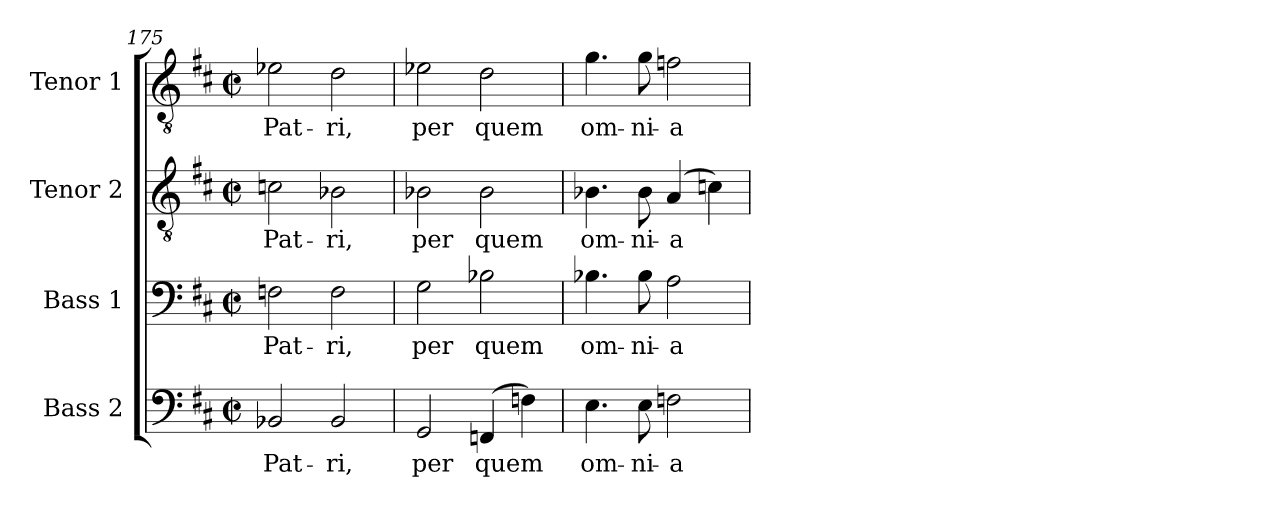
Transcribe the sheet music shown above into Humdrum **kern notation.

**kern	**text	**kern	**text	**kern	**text	**kern	**text
*part4	*part4	*part3	*part3	*part2	*part2	*part1	*part1
*staff4	*staff4	*staff3	*staff3	*staff2	*staff2	*staff1	*staff1
*I"Bass 2	*	*I"Bass 1	*	*I"Tenor 2	*	*I"Tenor 1	*
*I'B. 2	*	*I'B. 1	*	*I'T. 2	*	*I'T. 1	*
*clefF4	*	*clefF4	*	*clefGv2	*	*clefGv2	*
*k[f#c#]	*	*k[f#c#]	*	*k[f#c#]	*	*k[f#c#]	*
*D:	*	*D:	*	*D:	*	*D:	*
*M2/2	*	*M2/2	*	*M2/2	*	*M2/2	*
*met(c|)	*	*met(c|)	*	*met(c|)	*	*met(c|)	*
=175	=175	=175	=175	=175	=175	=175	=175
!	!LO:LY:b	!	!LO:LY:b	!	!LO:LY:b	!	!LO:LY:b
2BB-X/	Pat-	2Fn\	Pat-	2cn\	Pat-	2e-X\	Pat-
!	!LO:LY:b	!	!LO:LY:b	!	!LO:LY:b	!	!LO:LY:b
2BB-/	-ri,	2F\	-ri,	2B-X\	-ri,	2d\	-ri,
=176	=176	=176	=176	=176	=176	=176	=176
!	!LO:LY:b	!	!LO:LY:b	!	!LO:LY:b	!	!LO:LY:b
2GG/	per	2G\	per	2B-X\	per	2e-X\	per
!	!LO:LY:b	!	!LO:LY:b	!	!LO:LY:b	!	!LO:LY:b
(4FFn/	quem	2B-X\	quem	2B-\	quem	2d\	quem
4Fn\)	.	.	.	.	.	.	.
=177	=177	=177	=177	=177	=177	=177	=177
!	!LO:LY:b	!	!LO:LY:b	!	!LO:LY:b	!	!LO:LY:b
4.E\	om-	4.B-X\	om-	4.B-X\	om-	4.g\	om-
!	!LO:LY:b	!	!LO:LY:b	!	!LO:LY:b	!	!LO:LY:b
8E\	-ni-	8B-\	-ni-	8B-\	-ni-	8g\	-ni-
!	!LO:LY:b	!	!LO:LY:b	!	!LO:LY:b	!	!LO:LY:b
2Fn\	-a	2A\	-a	(4A/	-a	2fn\	-a
.	.	.	.	4cn\)	.	.	.
=	=	=	=	=	=	=	=
*-	*-	*-	*-	*-	*-	*-	*-
